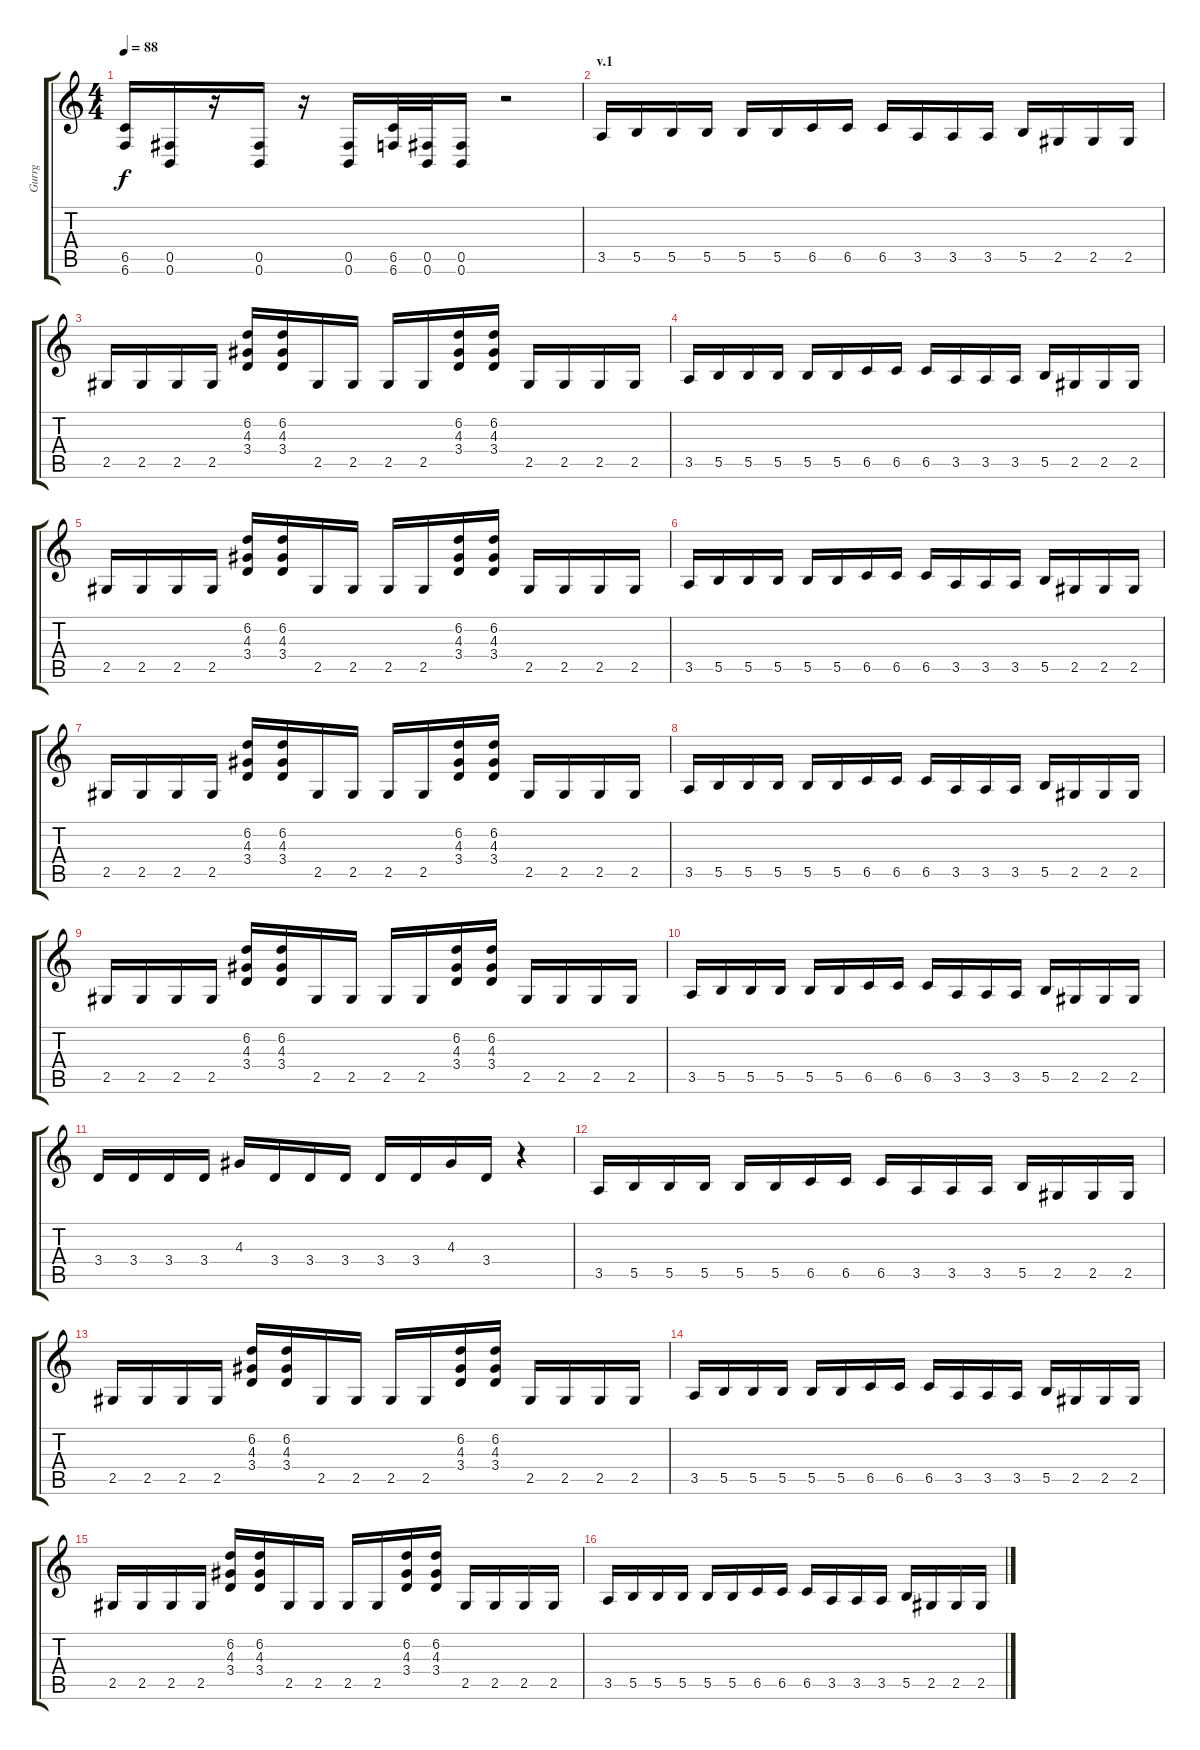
\track ("Gurrg" "Gurrg") {instrument overdrivenguitar}
\staff {score tabs}
\tuning (Db4 Ab3 E3 B2 Gb2 B1) {hide}
\ts (4 4)
\tempo 88
\clef g2
\ks c
(6.5 6.6).16{dy f} (0.5 0.6).16 r.16 (0.5 0.6).16 r.16 (0.5 0.6).16 (6.5 6.6).32 (0.5 0.6).32 (0.5 0.6).16 r.2 |
\section ("" "v.1")
3.5.16 5.5.16 5.5.16 5.5.16 5.5.16 5.5.16 6.5.16 6.5.16 6.5.16 3.5.16 3.5.16 3.5.16 5.5.16 2.5.16 2.5.16 2.5.16 |
2.5.16 2.5.16 2.5.16 2.5.16 (6.2 4.3 3.4).16 (6.2 4.3 3.4).16 2.5.16 2.5.16 2.5.16 2.5.16 (6.2 4.3 3.4).16 (6.2 4.3 3.4).16 2.5.16 2.5.16 2.5.16 2.5.16 |
3.5.16 5.5.16 5.5.16 5.5.16 5.5.16 5.5.16 6.5.16 6.5.16 6.5.16 3.5.16 3.5.16 3.5.16 5.5.16 2.5.16 2.5.16 2.5.16 |
2.5.16 2.5.16 2.5.16 2.5.16 (6.2 4.3 3.4).16 (6.2 4.3 3.4).16 2.5.16 2.5.16 2.5.16 2.5.16 (6.2 4.3 3.4).16 (6.2 4.3 3.4).16 2.5.16 2.5.16 2.5.16 2.5.16 |
3.5.16 5.5.16 5.5.16 5.5.16 5.5.16 5.5.16 6.5.16 6.5.16 6.5.16 3.5.16 3.5.16 3.5.16 5.5.16 2.5.16 2.5.16 2.5.16 |
2.5.16 2.5.16 2.5.16 2.5.16 (6.2 4.3 3.4).16 (6.2 4.3 3.4).16 2.5.16 2.5.16 2.5.16 2.5.16 (6.2 4.3 3.4).16 (6.2 4.3 3.4).16 2.5.16 2.5.16 2.5.16 2.5.16 |
3.5.16 5.5.16 5.5.16 5.5.16 5.5.16 5.5.16 6.5.16 6.5.16 6.5.16 3.5.16 3.5.16 3.5.16 5.5.16 2.5.16 2.5.16 2.5.16 |
2.5.16 2.5.16 2.5.16 2.5.16 (6.2 4.3 3.4).16 (6.2 4.3 3.4).16 2.5.16 2.5.16 2.5.16 2.5.16 (6.2 4.3 3.4).16 (6.2 4.3 3.4).16 2.5.16 2.5.16 2.5.16 2.5.16 |
3.5.16 5.5.16 5.5.16 5.5.16 5.5.16 5.5.16 6.5.16 6.5.16 6.5.16 3.5.16 3.5.16 3.5.16 5.5.16 2.5.16 2.5.16 2.5.16 |
3.4.16 3.4.16 3.4.16 3.4.16 4.3.16 3.4.16 3.4.16 3.4.16 3.4.16 3.4.16 4.3.16 3.4.16 r.4 |
3.5.16 5.5.16 5.5.16 5.5.16 5.5.16 5.5.16 6.5.16 6.5.16 6.5.16 3.5.16 3.5.16 3.5.16 5.5.16 2.5.16 2.5.16 2.5.16 |
2.5.16 2.5.16 2.5.16 2.5.16 (6.2 4.3 3.4).16 (6.2 4.3 3.4).16 2.5.16 2.5.16 2.5.16 2.5.16 (6.2 4.3 3.4).16 (6.2 4.3 3.4).16 2.5.16 2.5.16 2.5.16 2.5.16 |
3.5.16 5.5.16 5.5.16 5.5.16 5.5.16 5.5.16 6.5.16 6.5.16 6.5.16 3.5.16 3.5.16 3.5.16 5.5.16 2.5.16 2.5.16 2.5.16 |
2.5.16 2.5.16 2.5.16 2.5.16 (6.2 4.3 3.4).16 (6.2 4.3 3.4).16 2.5.16 2.5.16 2.5.16 2.5.16 (6.2 4.3 3.4).16 (6.2 4.3 3.4).16 2.5.16 2.5.16 2.5.16 2.5.16 |
3.5.16 5.5.16 5.5.16 5.5.16 5.5.16 5.5.16 6.5.16 6.5.16 6.5.16 3.5.16 3.5.16 3.5.16 5.5.16 2.5.16 2.5.16 2.5.16
